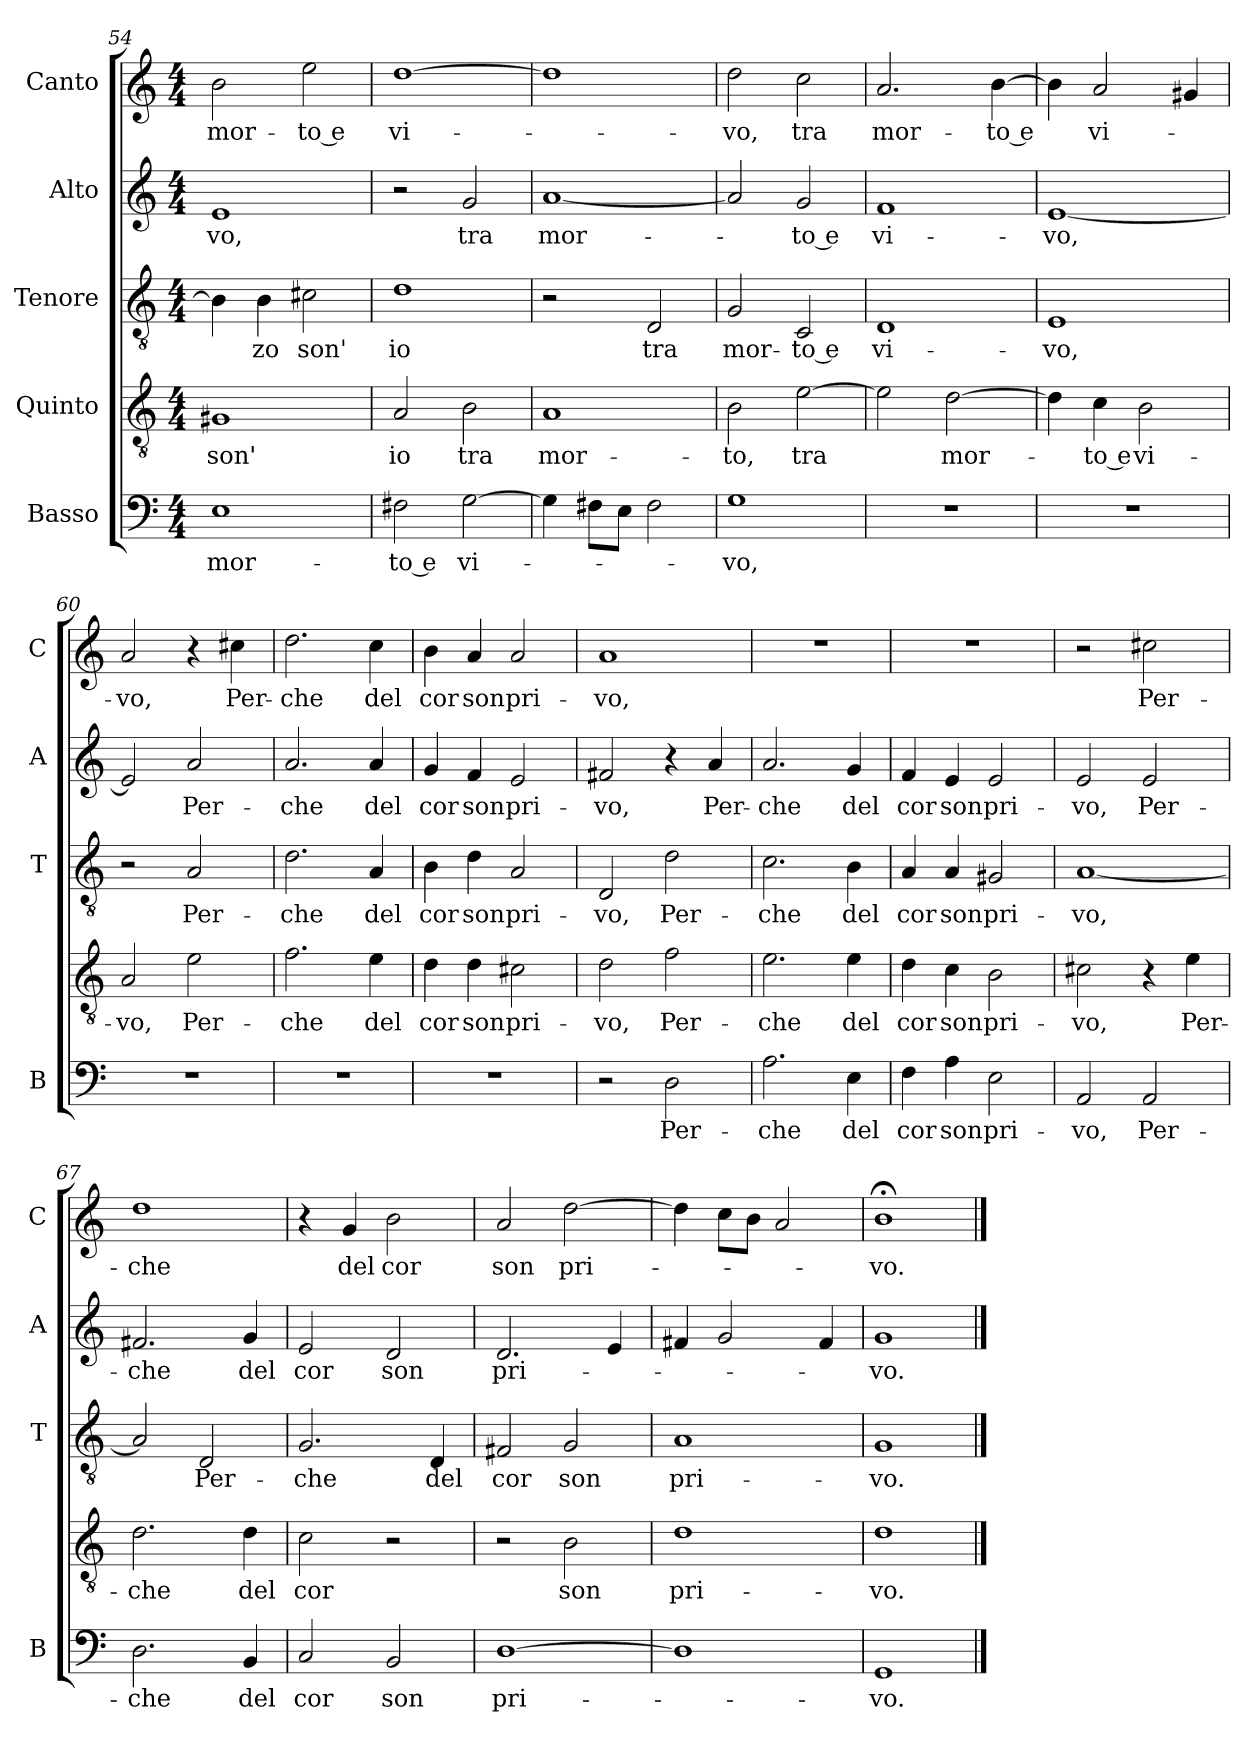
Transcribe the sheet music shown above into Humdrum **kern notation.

**kern	**text	**kern	**text	**kern	**text	**kern	**text	**kern	**text
*part5	*part5	*part4	*part4	*part3	*part3	*part2	*part2	*part1	*part1
*staff5	*staff5	*staff4	*staff4	*staff3	*staff3	*staff2	*staff2	*staff1	*staff1
*I"Basso	*	*I"Quinto	*	*I"Tenore	*	*I"Alto	*	*I"Canto	*
*I'B	*	*	*	*I'T	*	*I'A	*	*I'C	*
*clefF4	*	*clefGv2	*	*clefGv2	*	*clefG2	*	*clefG2	*
*k[]	*	*k[]	*	*k[]	*	*k[]	*	*k[]	*
*C:	*	*C:	*	*C:	*	*C:	*	*C:	*
*M4/4	*	*M4/4	*	*M4/4	*	*M4/4	*	*M4/4	*
=54	=54	=54	=54	=54	=54	=54	=54	=54	=54
!	!LO:LY:b	!	!LO:LY:b	!	!	!	!LO:LY:b	!	!LO:LY:b
1E	mor-	1G#X	son'	4B\]	.	1e	-vo,	2b\	mor-
!	!	!	!	!	!LO:LY:b	!	!	!	!
.	.	.	.	4B\	-zo	.	.	.	.
!	!	!	!	!	!LO:LY:b	!	!	!	!LO:LY:b
.	.	.	.	2c#X\	son'	.	.	2ee\	-to e
=55	=55	=55	=55	=55	=55	=55	=55	=55	=55
!	!LO:LY:b	!	!LO:LY:b	!	!LO:LY:b	!	!	!	!LO:LY:b
2F#X\	-to e	2A/	io	1d	io	2r	.	[1dd	vi-
!	!LO:LY:b	!	!LO:LY:b	!	!	!	!LO:LY:b	!	!
[2G\	vi-	2B\	tra	.	.	2g/	tra	.	.
=56	=56	=56	=56	=56	=56	=56	=56	=56	=56
!	!	!	!LO:LY:b	!	!	!	!LO:LY:b	!	!
4G\]	.	1A	mor-	2r	.	[1a	mor-	1dd]	.
8F#X\L	.	.	.	.	.	.	.	.	.
8E\J	.	.	.	.	.	.	.	.	.
!	!	!	!	!	!LO:LY:b	!	!	!	!
2F#\	.	.	.	2D/	tra	.	.	.	.
!!LO:LB:g=z
=57	=57	=57	=57	=57	=57	=57	=57	=57	=57
!	!LO:LY:b	!	!LO:LY:b	!	!LO:LY:b	!	!	!	!LO:LY:b
1G	-vo,	2B\	-to,	2G/	mor-	2a/]	.	2dd\	-vo,
!	!	!	!LO:LY:b	!	!LO:LY:b	!	!LO:LY:b	!	!LO:LY:b
.	.	[2e\	tra	2C/	-to e	2g/	-to e	2cc\	tra
=58	=58	=58	=58	=58	=58	=58	=58	=58	=58
!	!	!	!	!	!LO:LY:b	!	!LO:LY:b	!	!LO:LY:b
1r	.	2e\]	.	1D	vi-	1f	vi-	2.a/	mor-
!	!	!	!LO:LY:b	!	!	!	!	!	!
.	.	[2d\	mor-	.	.	.	.	.	.
!	!	!	!	!	!	!	!	!	!LO:LY:b
.	.	.	.	.	.	.	.	[4b\	-to e
=59	=59	=59	=59	=59	=59	=59	=59	=59	=59
!	!	!	!	!	!LO:LY:b	!	!LO:LY:b	!	!
1r	.	4d\]	.	1E	-vo,	[1e	-vo,	4b\]	.
!	!	!	!LO:LY:b	!	!	!	!	!	!LO:LY:b
.	.	4c\	-to e	.	.	.	.	2a/	vi-
!	!	!	!LO:LY:b	!	!	!	!	!	!
.	.	2B\	vi-	.	.	.	.	.	.
.	.	.	.	.	.	.	.	4g#X/	.
=60	=60	=60	=60	=60	=60	=60	=60	=60	=60
!	!	!	!LO:LY:b	!	!	!	!	!	!LO:LY:b
1r	.	2A/	-vo,	2r	.	2e/]	.	2a/	-vo,
!	!	!	!LO:LY:b	!	!LO:LY:b	!	!LO:LY:b	!	!
.	.	2e\	Per-	2A/	Per-	2a/	Per-	4r	.
!	!	!	!	!	!	!	!	!	!LO:LY:b
.	.	.	.	.	.	.	.	4cc#X\	Per-
=61	=61	=61	=61	=61	=61	=61	=61	=61	=61
!	!	!	!LO:LY:b	!	!LO:LY:b	!	!LO:LY:b	!	!LO:LY:b
1r	.	2.f\	-che	2.d\	-che	2.a/	-che	2.dd\	-che
!	!	!	!LO:LY:b	!	!LO:LY:b	!	!LO:LY:b	!	!LO:LY:b
.	.	4e\	del	4A/	del	4a/	del	4cc\	del
=62	=62	=62	=62	=62	=62	=62	=62	=62	=62
!	!	!	!LO:LY:b	!	!LO:LY:b	!	!LO:LY:b	!	!LO:LY:b
1r	.	4d\	cor	4B\	cor	4g/	cor	4b\	cor
!	!	!	!LO:LY:b	!	!LO:LY:b	!	!LO:LY:b	!	!LO:LY:b
.	.	4d\	son	4d\	son	4f/	son	4a/	son
!	!	!	!LO:LY:b	!	!LO:LY:b	!	!LO:LY:b	!	!LO:LY:b
.	.	2c#X\	pri-	2A/	pri-	2e/	pri-	2a/	pri-
=63	=63	=63	=63	=63	=63	=63	=63	=63	=63
!	!	!	!LO:LY:b	!	!LO:LY:b	!	!LO:LY:b	!	!LO:LY:b
2r	.	2d\	-vo,	2D/	-vo,	2f#X/	-vo,	1a	-vo,
!	!LO:LY:b	!	!LO:LY:b	!	!LO:LY:b	!	!	!	!
2D\	Per-	2f\	Per-	2d\	Per-	4r	.	.	.
!	!	!	!	!	!	!	!LO:LY:b	!	!
.	.	.	.	.	.	4a/	Per-	.	.
=64	=64	=64	=64	=64	=64	=64	=64	=64	=64
!	!LO:LY:b	!	!LO:LY:b	!	!LO:LY:b	!	!LO:LY:b	!	!
2.A\	-che	2.e\	-che	2.c\	-che	2.a/	-che	1r	.
!	!LO:LY:b	!	!LO:LY:b	!	!LO:LY:b	!	!LO:LY:b	!	!
4E\	del	4e\	del	4B\	del	4g/	del	.	.
!!LO:LB:g=z
=65	=65	=65	=65	=65	=65	=65	=65	=65	=65
!	!LO:LY:b	!	!LO:LY:b	!	!LO:LY:b	!	!LO:LY:b	!	!
4F\	cor	4d\	cor	4A/	cor	4f/	cor	1r	.
!	!LO:LY:b	!	!LO:LY:b	!	!LO:LY:b	!	!LO:LY:b	!	!
4A\	son	4c\	son	4A/	son	4e/	son	.	.
!	!LO:LY:b	!	!LO:LY:b	!	!LO:LY:b	!	!LO:LY:b	!	!
2E\	pri-	2B\	pri-	2G#X/	pri-	2e/	pri-	.	.
=66	=66	=66	=66	=66	=66	=66	=66	=66	=66
!	!LO:LY:b	!	!LO:LY:b	!	!LO:LY:b	!	!LO:LY:b	!	!
2AA/	-vo,	2c#X\	-vo,	[1A	-vo,	2e/	-vo,	2r	.
!	!LO:LY:b	!	!	!	!	!	!LO:LY:b	!	!LO:LY:b
2AA/	Per-	4r	.	.	.	2e/	Per-	2cc#X\	Per-
!	!	!	!LO:LY:b	!	!	!	!	!	!
.	.	4e\	Per-	.	.	.	.	.	.
=67	=67	=67	=67	=67	=67	=67	=67	=67	=67
!	!LO:LY:b	!	!LO:LY:b	!	!	!	!LO:LY:b	!	!LO:LY:b
2.D\	-che	2.d\	-che	2A/]	.	2.f#X/	-che	1dd	-che
!	!	!	!	!	!LO:LY:b	!	!	!	!
.	.	.	.	2D/	Per-	.	.	.	.
!	!LO:LY:b	!	!LO:LY:b	!	!	!	!LO:LY:b	!	!
4BB/	del	4d\	del	.	.	4g/	del	.	.
=68	=68	=68	=68	=68	=68	=68	=68	=68	=68
!	!LO:LY:b	!	!LO:LY:b	!	!LO:LY:b	!	!LO:LY:b	!	!
2C/	cor	2c\	cor	2.G/	-che	2e/	cor	4r	.
!	!	!	!	!	!	!	!	!	!LO:LY:b
.	.	.	.	.	.	.	.	4g/	del
!	!LO:LY:b	!	!	!	!	!	!LO:LY:b	!	!LO:LY:b
2BB/	son	2r	.	.	.	2d/	son	2b\	cor
!	!	!	!	!	!LO:LY:b	!	!	!	!
.	.	.	.	4D/	del	.	.	.	.
=69	=69	=69	=69	=69	=69	=69	=69	=69	=69
!	!LO:LY:b	!	!	!	!LO:LY:b	!	!LO:LY:b	!	!LO:LY:b
[1D	pri-	2r	.	2F#X/	cor	2.d/	pri-	2a/	son
!	!	!	!LO:LY:b	!	!LO:LY:b	!	!	!	!LO:LY:b
.	.	2B\	son	2G/	son	.	.	[2dd\	pri-
.	.	.	.	.	.	4e/	.	.	.
=70	=70	=70	=70	=70	=70	=70	=70	=70	=70
!	!	!	!LO:LY:b	!	!LO:LY:b	!	!	!	!
1D]	.	1d	pri-	1A	pri-	4f#X/	.	4dd\]	.
.	.	.	.	.	.	2g/	.	8cc\L	.
.	.	.	.	.	.	.	.	8b\J	.
.	.	.	.	.	.	.	.	2a/	.
.	.	.	.	.	.	4f#/	.	.	.
=71	=71	=71	=71	=71	=71	=71	=71	=71	=71
!	!LO:LY:b	!	!LO:LY:b	!	!LO:LY:b	!	!LO:LY:b	!	!LO:LY:b
1GG	-vo.	1d	-vo.	1G	-vo.	1g	-vo.	1b;<	-vo.
==	==	==	==	==	==	==	==	==	==
*-	*-	*-	*-	*-	*-	*-	*-	*-	*-
